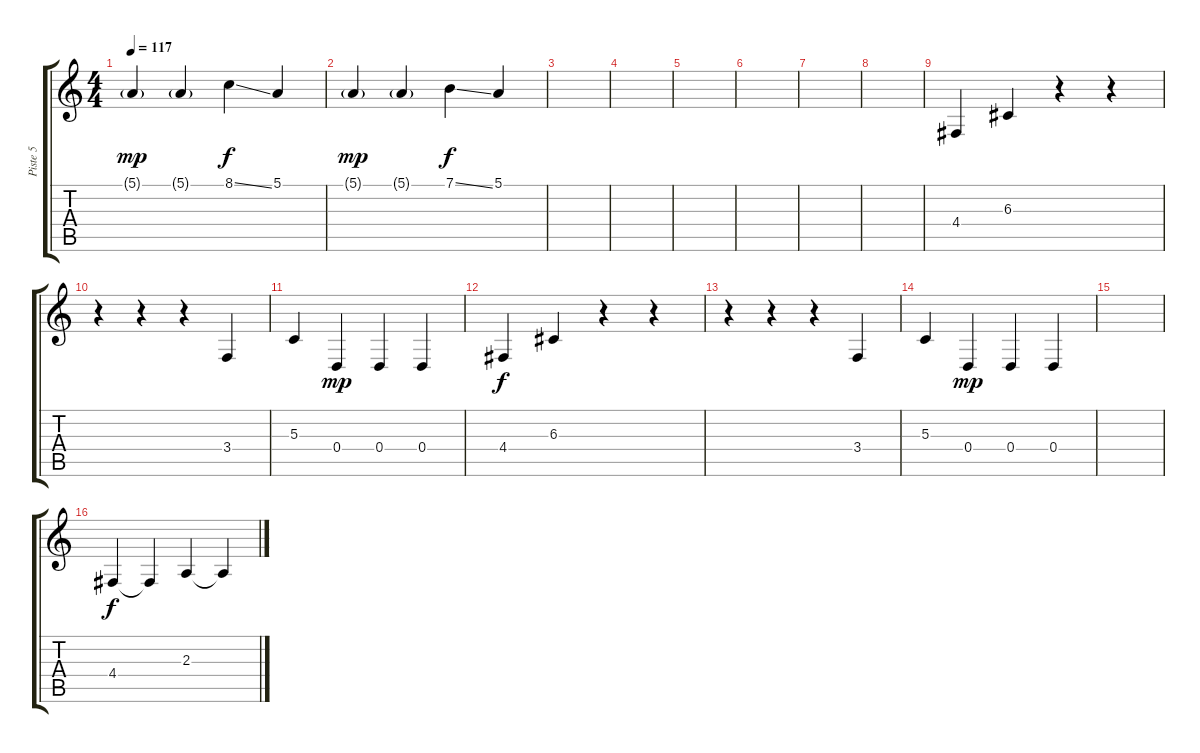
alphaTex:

\track ("Piste 5" "Piste 5") {instrument pad4choir}
\staff {score tabs}
\tuning (E4 B3 G3 D3 A2 E2) {hide}
\ts (4 4)
\tempo 117
\clef g2
\ks c
5.1{g}.4{dy mp} 5.1{g}.4 8.1{ss}.4{dy f} 5.1.4 |
5.1{g}.4{dy mp} 5.1{g}.4 7.1{ss}.4{dy f} 5.1.4 |
|
|
|
|
|
|
4.4.4 6.3.4 r.4 r.4 |
r.4 r.4 r.4 3.4.4 |
5.3.4 0.4.4{dy mp} 0.4.4 0.4.4 |
4.4.4{dy f} 6.3.4 r.4 r.4 |
r.4 r.4 r.4 3.4.4 |
5.3.4 0.4.4{dy mp} 0.4.4 0.4.4 |
|
4.4.4{dy f} 4.4{t}.4 2.3.4 2.3{t}.4
